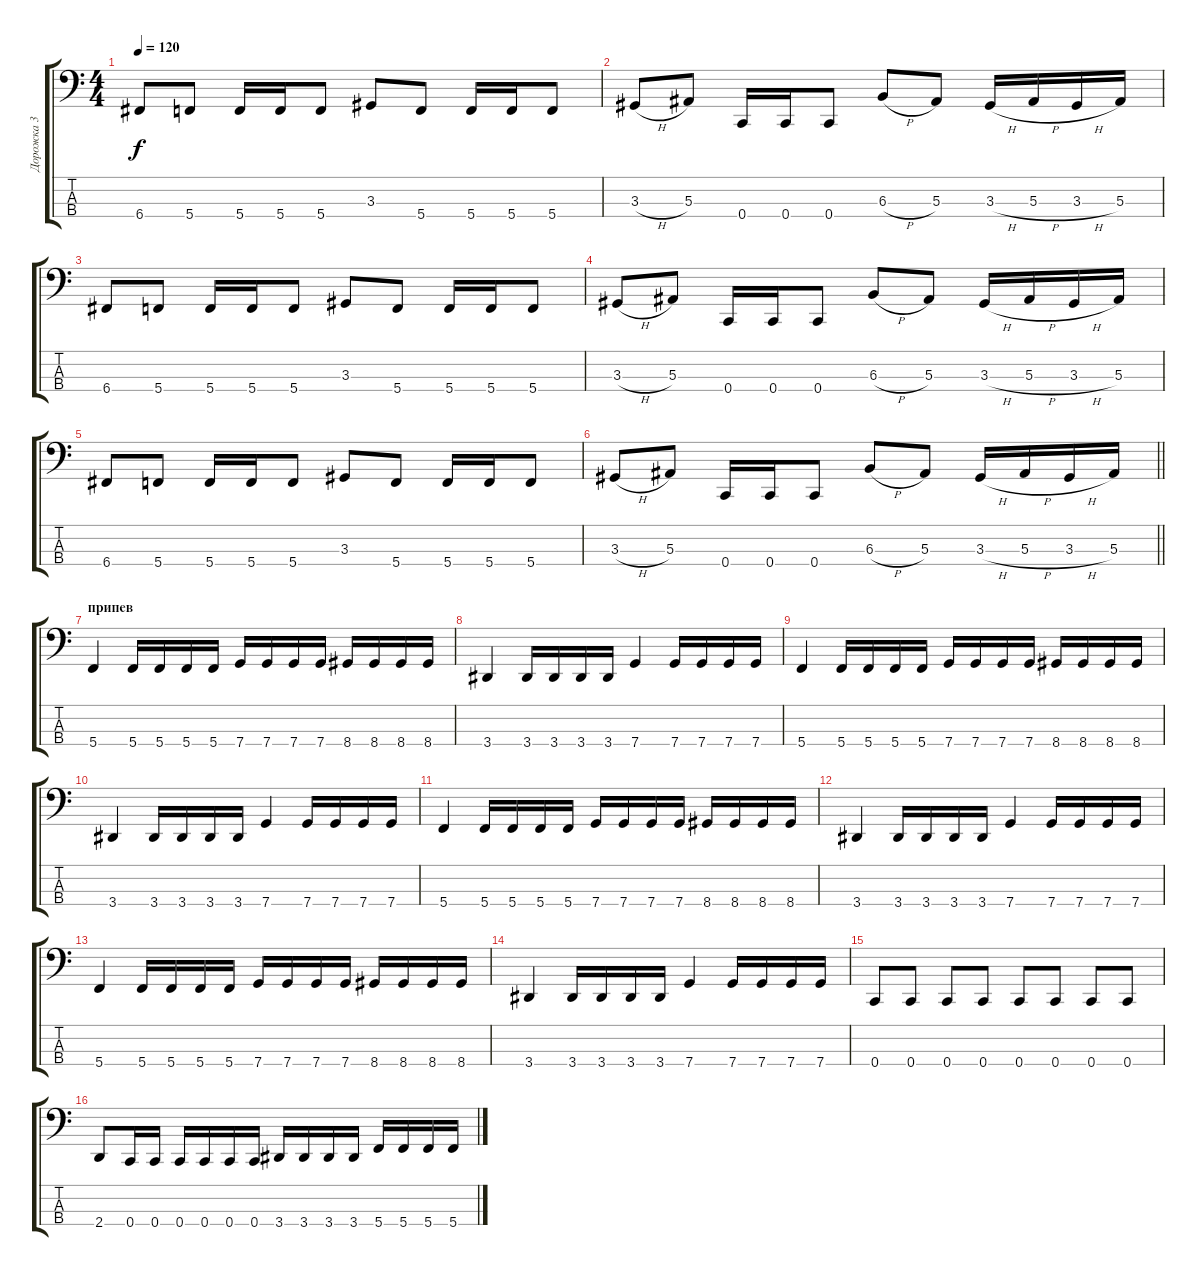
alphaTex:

\track ("Дорожка 3" "Дорожка 3") {instrument slapbass1}
\staff {score tabs}
\tuning (Eb2 Bb1 F1 C1) {hide}
\ts (4 4)
\tempo 120
\clef f4
\ks c
6.4.8{dy f} 5.4.8 5.4.16 5.4.16 5.4.8 3.3.8 5.4.8 5.4.16 5.4.16 5.4.8 |
3.3{h}.8 5.3.8 0.4.16 0.4.16 0.4.8 6.3{h}.8 5.3.8 3.3{h}.16 5.3{h}.16 3.3{h}.16 5.3.16 |
6.4.8 5.4.8 5.4.16 5.4.16 5.4.8 3.3.8 5.4.8 5.4.16 5.4.16 5.4.8 |
3.3{h}.8 5.3.8 0.4.16 0.4.16 0.4.8 6.3{h}.8 5.3.8 3.3{h}.16 5.3{h}.16 3.3{h}.16 5.3.16 |
6.4.8 5.4.8 5.4.16 5.4.16 5.4.8 3.3.8 5.4.8 5.4.16 5.4.16 5.4.8 |
\barLineRight lightlight
3.3{h}.8 5.3.8 0.4.16 0.4.16 0.4.8 6.3{h}.8 5.3.8 3.3{h}.16 5.3{h}.16 3.3{h}.16 5.3.16 |
\section ("" "припев")
5.4.4 5.4.16 5.4.16 5.4.16 5.4.16 7.4.16 7.4.16 7.4.16 7.4.16 8.4.16 8.4.16 8.4.16 8.4.16 |
3.4.4 3.4.16 3.4.16 3.4.16 3.4.16 7.4.4 7.4.16 7.4.16 7.4.16 7.4.16 |
5.4.4 5.4.16 5.4.16 5.4.16 5.4.16 7.4.16 7.4.16 7.4.16 7.4.16 8.4.16 8.4.16 8.4.16 8.4.16 |
3.4.4 3.4.16 3.4.16 3.4.16 3.4.16 7.4.4 7.4.16 7.4.16 7.4.16 7.4.16 |
5.4.4 5.4.16 5.4.16 5.4.16 5.4.16 7.4.16 7.4.16 7.4.16 7.4.16 8.4.16 8.4.16 8.4.16 8.4.16 |
3.4.4 3.4.16 3.4.16 3.4.16 3.4.16 7.4.4 7.4.16 7.4.16 7.4.16 7.4.16 |
5.4.4 5.4.16 5.4.16 5.4.16 5.4.16 7.4.16 7.4.16 7.4.16 7.4.16 8.4.16 8.4.16 8.4.16 8.4.16 |
3.4.4 3.4.16 3.4.16 3.4.16 3.4.16 7.4.4 7.4.16 7.4.16 7.4.16 7.4.16 |
0.4.8 0.4.8 0.4.8 0.4.8 0.4.8 0.4.8 0.4.8 0.4.8 |
2.4.8 0.4.16 0.4.16 0.4.16 0.4.16 0.4.16 0.4.16 3.4.16 3.4.16 3.4.16 3.4.16 5.4.16 5.4.16 5.4.16 5.4.16
